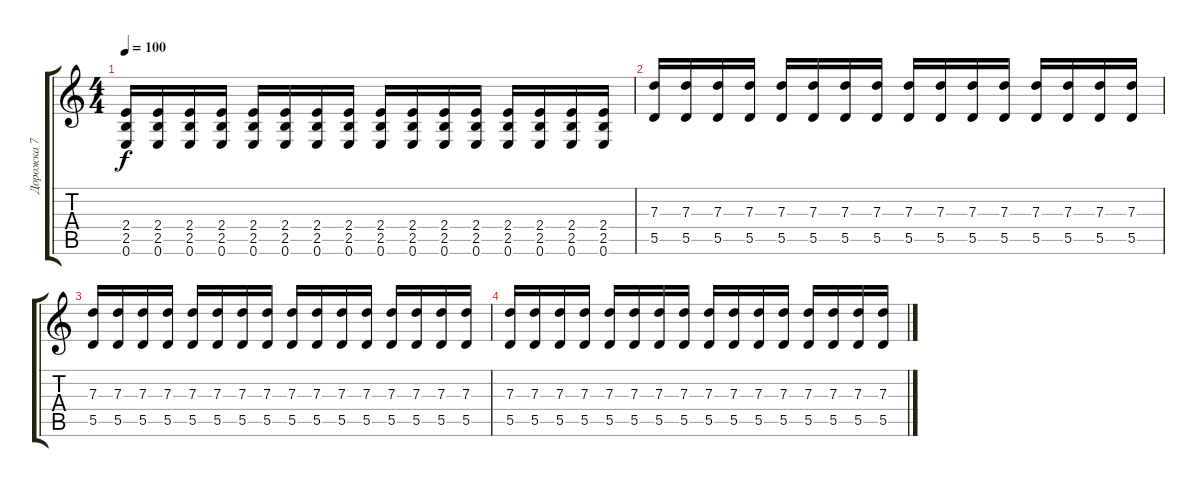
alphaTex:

\track ("Дорожка 7" "Дорожка 7") {instrument distortionguitar}
\staff {score tabs}
\tuning (E4 B3 G3 D3 A2 E2) {hide}
\ts (4 4)
\tempo 100
\clef g2
\ks c
(2.4 2.5 0.6).16{dy f} (2.4 2.5 0.6).16 (2.4 2.5 0.6).16 (2.4 2.5 0.6).16 (2.4 2.5 0.6).16 (2.4 2.5 0.6).16 (2.4 2.5 0.6).16 (2.4 2.5 0.6).16 (2.4 2.5 0.6).16 (2.4 2.5 0.6).16 (2.4 2.5 0.6).16 (2.4 2.5 0.6).16 (2.4 2.5 0.6).16 (2.4 2.5 0.6).16 (2.4 2.5 0.6).16 (2.4 2.5 0.6).16 |
(7.3 5.5).16 (7.3 5.5).16 (7.3 5.5).16 (7.3 5.5).16 (7.3 5.5).16 (7.3 5.5).16 (7.3 5.5).16 (7.3 5.5).16 (7.3 5.5).16 (7.3 5.5).16 (7.3 5.5).16 (7.3 5.5).16 (7.3 5.5).16 (7.3 5.5).16 (7.3 5.5).16 (7.3 5.5).16 |
(7.3 5.5).16 (7.3 5.5).16 (7.3 5.5).16 (7.3 5.5).16 (7.3 5.5).16 (7.3 5.5).16 (7.3 5.5).16 (7.3 5.5).16 (7.3 5.5).16 (7.3 5.5).16 (7.3 5.5).16 (7.3 5.5).16 (7.3 5.5).16 (7.3 5.5).16 (7.3 5.5).16 (7.3 5.5).16 |
(7.3 5.5).16 (7.3 5.5).16 (7.3 5.5).16 (7.3 5.5).16 (7.3 5.5).16 (7.3 5.5).16 (7.3 5.5).16 (7.3 5.5).16 (7.3 5.5).16 (7.3 5.5).16 (7.3 5.5).16 (7.3 5.5).16 (7.3 5.5).16 (7.3 5.5).16 (7.3 5.5).16 (7.3 5.5).16
